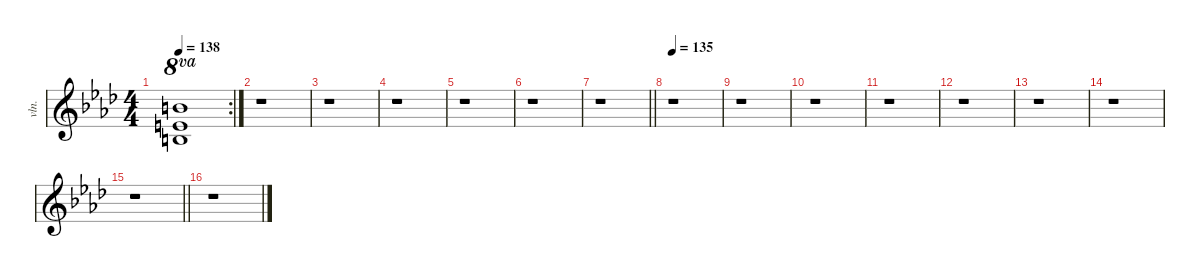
\defaultSystemsLayout 4
\hideDynamics
\bracketExtendMode nobrackets
\otherSystemsTrackNameOrientation horizontal
\track ("Synth" "vln.") {defaultSystemsLayout 8 instrument stringensemble1}
\staff {score}
\tuning (E4 B3 G3 D3 A2 E2)
\rc 2
\ts (4 4)
\tempo 138
\clef g2
\ks ab
(7.1{t acc forcenatural} 24.2{t acc forcenatural} 21.3{t acc forcenatural}).1{ot 8va dy f beam Up} |
r.1{beam Down} |
r.1{beam Down} |
r.1{beam Down} |
r.1{beam Down} |
r.1{beam Down} |
\barLineRight lightlight
r.1{beam Down} |
\tempo 135
r.1{beam Down} |
r.1{beam Down} |
r.1{beam Down} |
r.1{beam Down} |
r.1{beam Down} |
r.1{beam Down} |
r.1{beam Down} |
\barLineRight lightlight
r.1{beam Down} |
r.1{beam Down}
